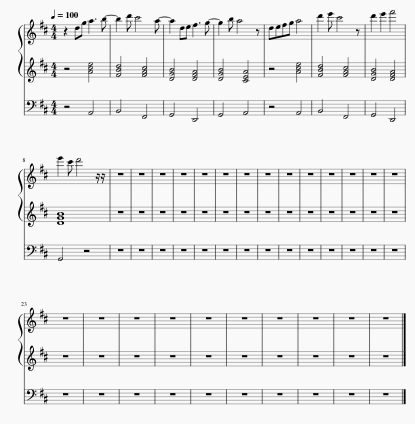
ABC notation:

X:1
%%score { 1 | 2 | 3 }
L:1/8
Q:1/4=100
M:4/4
I:linebreak $
K:D
V:1 treble
V:2 treble
V:3 bass
V:1
 z2 dg a3 b- | b2 d' c'4 a- | a2 de f3 g- | g2 b a4 z | defg a4 | %5
 d'2 e' c'4 z | d'2 e'2 f'4 |$ e'2 c' d'4 z/ z/ | z8 | z8 | %10
 z8 | z8 | z8 | z8 | z8 | %15
 z8 | z8 | z8 | z8 | z8 | %20
 z8 | z8 |$ z8 | z8 | z8 | %25
 z8 | z8 | z8 | z8 | z8 | %30
 z8 | z8 |] %32
V:2
 z4 [Ace]4 | [FBd]4 [FAc]4 | [DGB]4 [DFA]4 | [DGB]4 [CEA]4 | z4 [Ace]4 | %5
 [FBd]4 [FAc]4 | [DGB]4 [DFA]4 |$ [DGB]8 | z8 | z8 | %10
 z8 | z8 | z8 | z8 | z8 | %15
 z8 | z8 | z8 | z8 | z8 | %20
 z8 | z8 |$ z8 | z8 | z8 | %25
 z8 | z8 | z8 | z8 | z8 | %30
 z8 | z8 |] %32
V:3
 z4 A,,4 | B,,4 F,,4 | G,,4 D,,4 | G,,4 A,,4 | z4 A,,4 | %5
 B,,4 F,,4 | G,,4 D,,4 |$ G,,4 z4 | z8 | z8 | %10
 z8 | z8 | z8 | z8 | z8 | %15
 z8 | z8 | z8 | z8 | z8 | %20
 z8 | z8 |$ z8 | z8 | z8 | %25
 z8 | z8 | z8 | z8 | z8 | %30
 z8 | z8 |] %32
